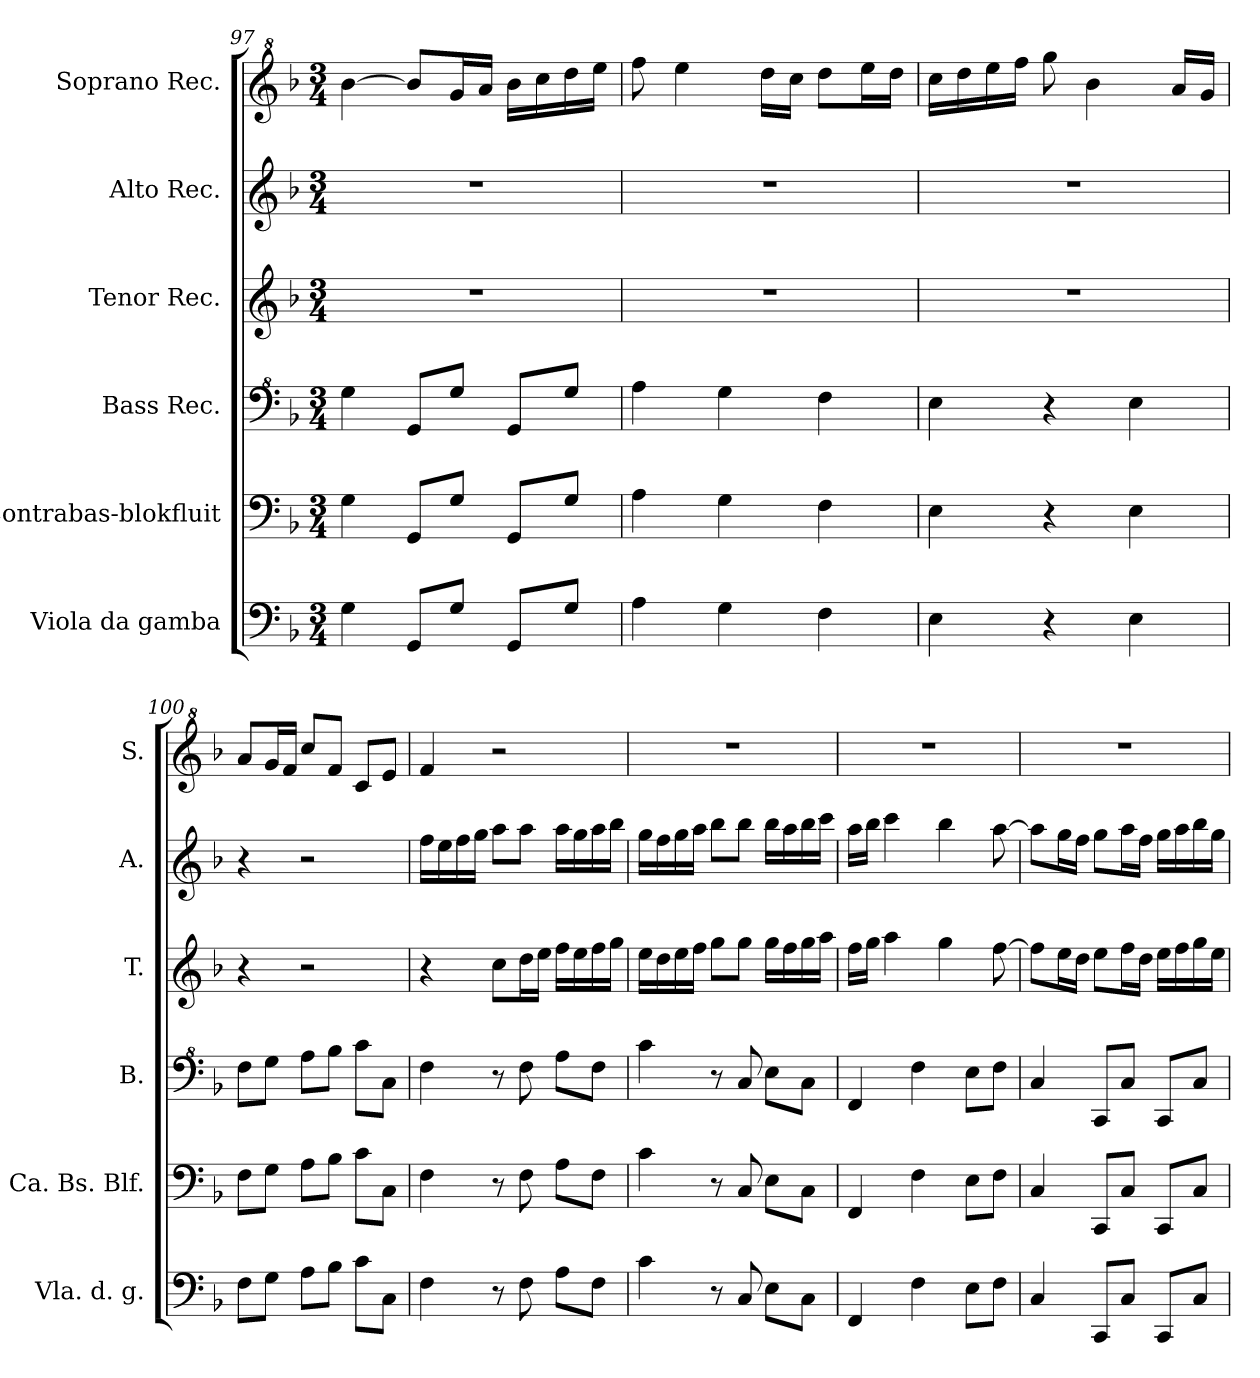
**kern	**kern	**kern	**kern	**kern	**kern
*part6	*part5	*part4	*part3	*part2	*part1
*staff6	*staff5	*staff4	*staff3	*staff2	*staff1
*I"Viola da gamba	*I"Contrabas-blokfluit	*I"Bass Rec.	*I"Tenor Rec.	*I"Alto Rec.	*I"Soprano Rec.
*I'Vla. d. g.	*I'Ca. Bs. Blf.	*I'B.	*I'T.	*I'A.	*I'S.
!!LO:LB:g=z
*clefF4	*clefF4	*clefF^4	*clefG2	*clefG2	*clefG^2
*k[b-]	*k[b-]	*k[b-]	*k[b-]	*k[b-]	*k[b-]
*M3/4	*M3/4	*M3/4	*M3/4	*M3/4	*M3/4
=97	=97	=97	=97	=97	=97
4G\	4G\	4g\	2.r	2.r	[4bb-\
8GG/L	8GG/L	8G/L	.	.	8bb-/L]
8G/J	8G/J	8g/J	.	.	16gg/L
.	.	.	.	.	16aa/JJ
8GG/L	8GG/L	8G/L	.	.	16bb-\LL
.	.	.	.	.	16ccc\
8G/J	8G/J	8g/J	.	.	16ddd\
.	.	.	.	.	16eee\JJ
=98	=98	=98	=98	=98	=98
4A\	4A\	4a\	2.r	2.r	8fff\
.	.	.	.	.	4eee\
4G\	4G\	4g\	.	.	.
.	.	.	.	.	16ddd\LL
.	.	.	.	.	16ccc\JJ
4F\	4F\	4f\	.	.	8ddd\L
.	.	.	.	.	16eee\L
.	.	.	.	.	16ddd\JJ
=99	=99	=99	=99	=99	=99
4E\	4E\	4e\	2.r	2.r	16ccc\LL
.	.	.	.	.	16ddd\
.	.	.	.	.	16eee\
.	.	.	.	.	16fff\JJ
4r	4r	4r	.	.	8ggg\
.	.	.	.	.	4bb-\
4E\	4E\	4e\	.	.	.
.	.	.	.	.	16aa/LL
.	.	.	.	.	16gg/JJ
=100	=100	=100	=100	=100	=100
8F\L	8F\L	8f\L	4r	4r	8aa/L
8G\J	8G\J	8g\J	.	.	16gg/L
.	.	.	.	.	16ff/JJ
8A\L	8A\L	8a\L	2r	2r	8ccc/L
8B-\J	8B-\J	8b-\J	.	.	8ff/J
8c\L	8c\L	8cc\L	.	.	8cc/L
8C\J	8C\J	8c\J	.	.	8ee/J
=101	=101	=101	=101	=101	=101
4F\	4F\	4f\	4r	16ff\LL	4ff/
.	.	.	.	16ee\	.
.	.	.	.	16ff\	.
.	.	.	.	16gg\JJ	.
8r	8r	8r	8cc\L	8aa\L	2r
8F\	8F\	8f\	16dd\L	8aa\J	.
.	.	.	16ee\JJ	.	.
8A\L	8A\L	8a\L	16ff\LL	16aa\LL	.
.	.	.	16ee\	16gg\	.
8F\J	8F\J	8f\J	16ff\	16aa\	.
.	.	.	16gg\JJ	16bb-\JJ	.
=102	=102	=102	=102	=102	=102
4c\	4c\	4cc\	16ee\LL	16gg\LL	2.r
.	.	.	16dd\	16ff\	.
.	.	.	16ee\	16gg\	.
.	.	.	16ff\JJ	16aa\JJ	.
8r	8r	8r	8gg\L	8bb-\L	.
8C/	8C/	8c/	8gg\J	8bb-\J	.
8E\L	8E\L	8e\L	16gg\LL	16bb-\LL	.
.	.	.	16ff\	16aa\	.
8C\J	8C\J	8c\J	16gg\	16bb-\	.
.	.	.	16aa\JJ	16ccc\JJ	.
=103	=103	=103	=103	=103	=103
4FF/	4FF/	4F/	16ff\LL	16aa\LL	2.r
.	.	.	16gg\JJ	16bb-\JJ	.
.	.	.	4aa\	4ccc\	.
4F\	4F\	4f\	.	.	.
.	.	.	4gg\	4bb-\	.
8E\L	8E\L	8e\L	.	.	.
8F\J	8F\J	8f\J	[8ff\	[8aa\	.
!!LO:PB:g=z
=104	=104	=104	=104	=104	=104
4C/	4C/	4c/	8ff\L]	8aa\L]	2.r
.	.	.	16ee\L	16gg\L	.
.	.	.	16dd\JJ	16ff\JJ	.
8CC/L	8CC/L	8C/L	8ee\L	8gg\L	.
8C/J	8C/J	8c/J	16ff\L	16aa\L	.
.	.	.	16dd\JJ	16ff\JJ	.
8CC/L	8CC/L	8C/L	16ee\LL	16gg\LL	.
.	.	.	16ff\	16aa\	.
8C/J	8C/J	8c/J	16gg\	16bb-\	.
.	.	.	16ee\JJ	16gg\JJ	.
=	=	=	=	=	=
*-	*-	*-	*-	*-	*-
